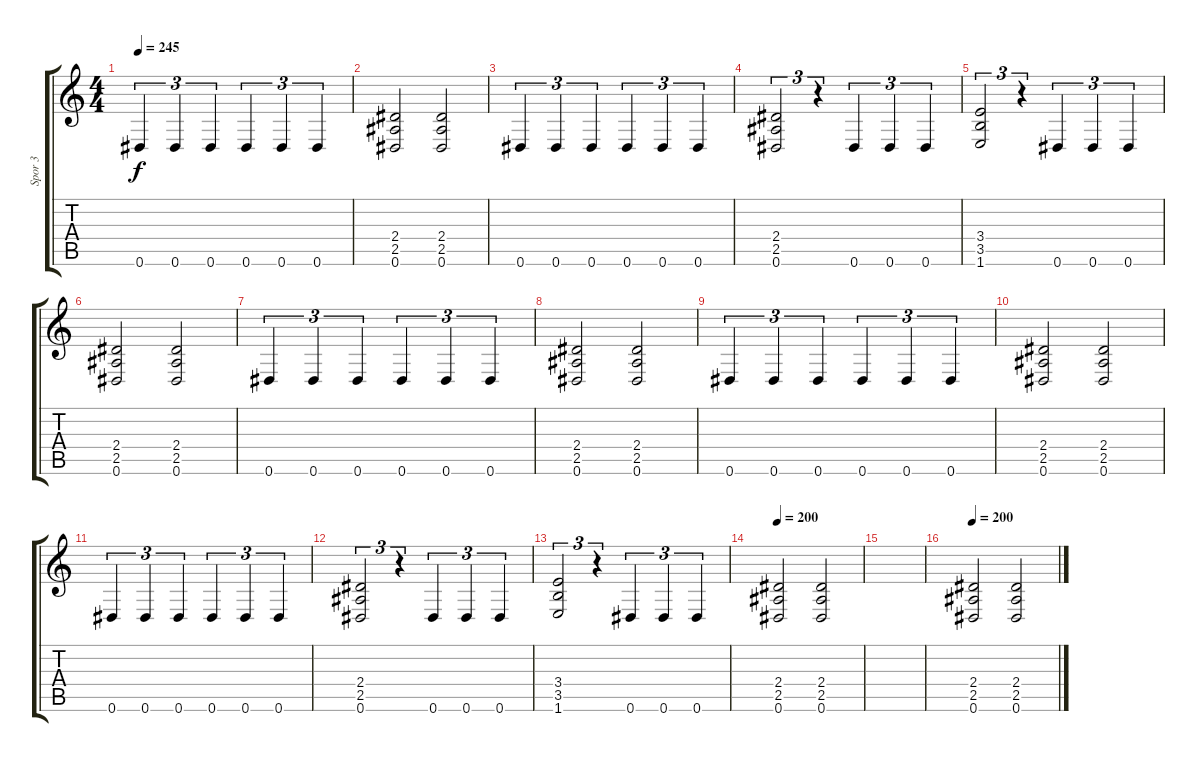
\track ("Spor 3" "Spor 3") {instrument distortionguitar}
\staff {score tabs}
\tuning (Eb4 Bb3 Gb3 Db3 Ab2 Eb2) {hide}
\ts (4 4)
\tempo 245
\clef g2
\ks c
0.6.4{tu (3 2) dy f} 0.6.4{tu (3 2)} 0.6.4{tu (3 2)} 0.6.4{tu (3 2)} 0.6.4{tu (3 2)} 0.6.4{tu (3 2)} |
(2.4 2.5 0.6).2 (2.4 2.5 0.6).2 |
0.6.4{tu (3 2)} 0.6.4{tu (3 2)} 0.6.4{tu (3 2)} 0.6.4{tu (3 2)} 0.6.4{tu (3 2)} 0.6.4{tu (3 2)} |
(2.4 2.5 0.6).2{tu (3 2)} r.4{tu (3 2)} 0.6.4{tu (3 2)} 0.6.4{tu (3 2)} 0.6.4{tu (3 2)} |
(3.4 3.5 1.6).2{tu (3 2)} r.4{tu (3 2)} 0.6.4{tu (3 2)} 0.6.4{tu (3 2)} 0.6.4{tu (3 2)} |
(2.4 2.5 0.6).2 (2.4 2.5 0.6).2 |
0.6.4{tu (3 2)} 0.6.4{tu (3 2)} 0.6.4{tu (3 2)} 0.6.4{tu (3 2)} 0.6.4{tu (3 2)} 0.6.4{tu (3 2)} |
(2.4 2.5 0.6).2 (2.4 2.5 0.6).2 |
0.6.4{tu (3 2)} 0.6.4{tu (3 2)} 0.6.4{tu (3 2)} 0.6.4{tu (3 2)} 0.6.4{tu (3 2)} 0.6.4{tu (3 2)} |
(2.4 2.5 0.6).2 (2.4 2.5 0.6).2 |
0.6.4{tu (3 2)} 0.6.4{tu (3 2)} 0.6.4{tu (3 2)} 0.6.4{tu (3 2)} 0.6.4{tu (3 2)} 0.6.4{tu (3 2)} |
(2.4 2.5 0.6).2{tu (3 2)} r.4{tu (3 2)} 0.6.4{tu (3 2)} 0.6.4{tu (3 2)} 0.6.4{tu (3 2)} |
(3.4 3.5 1.6).2{tu (3 2)} r.4{tu (3 2)} 0.6.4{tu (3 2)} 0.6.4{tu (3 2)} 0.6.4{tu (3 2)} |
\tempo 200
(2.4 2.5 0.6).2 (2.4 2.5 0.6).2 |
|
\tempo 200
(2.4 2.5 0.6).2 (2.4 2.5 0.6).2
